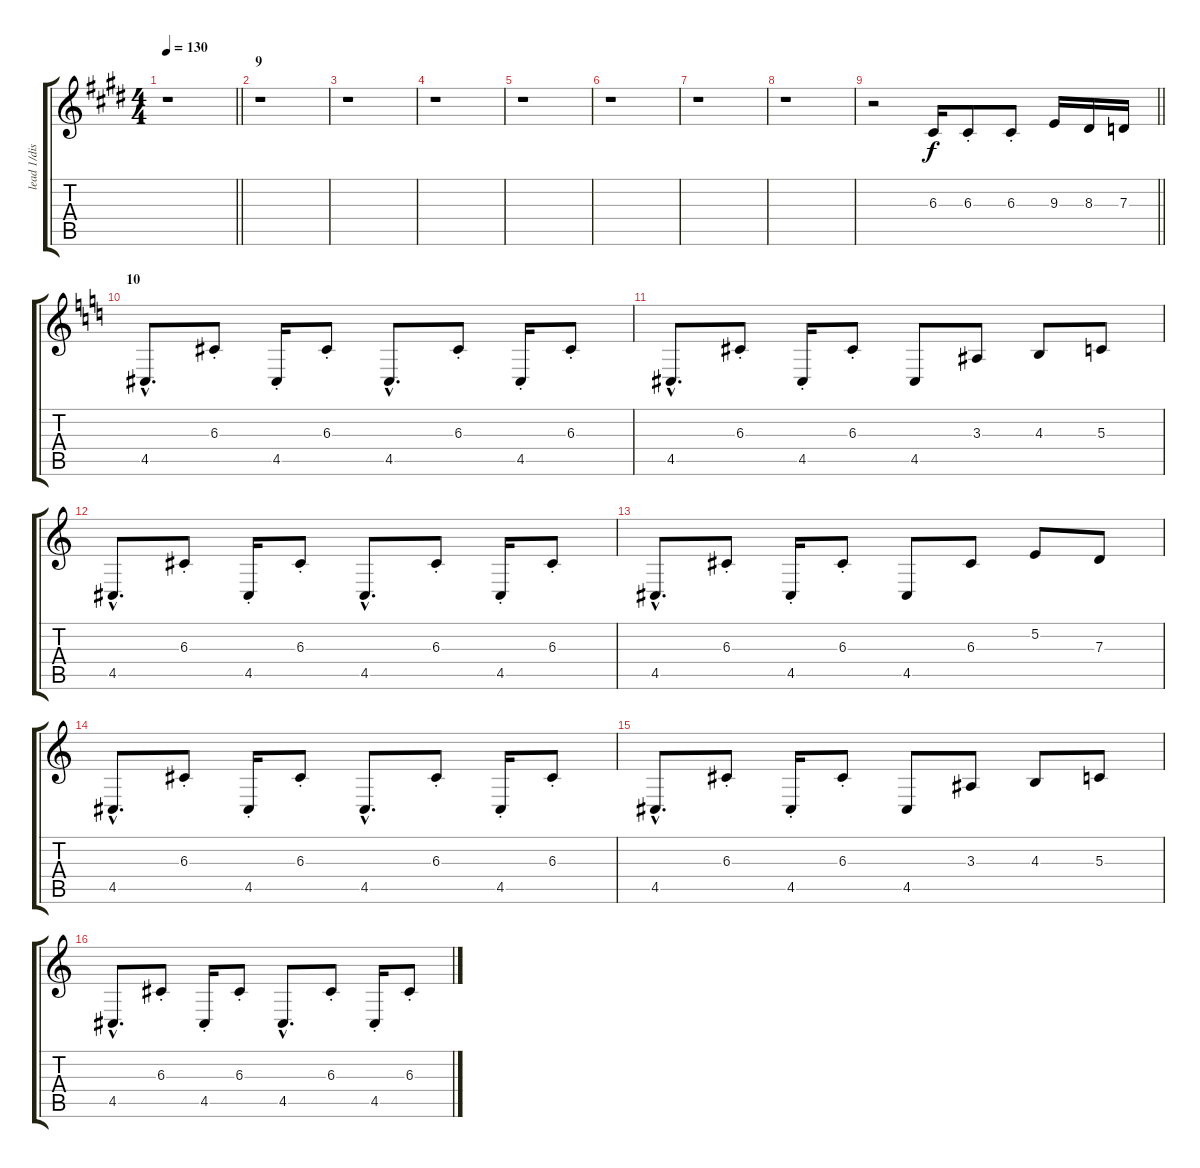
\track ("lead 1/distortion guitar" "lead 1/dis") {instrument lead5charang}
\staff {score tabs}
\tuning (E4 B3 G3 D3 A2 E2) {hide}
\ts (4 4)
\tempo 130
\clef g2
\barLineRight lightlight
\ks e
r.1{dy f} |
\section ("" "9")
r.1 |
r.1 |
r.1 |
r.1 |
r.1 |
r.1 |
r.1 |
\barLineRight lightlight
r.2 6.3.16{volume 13} 6.3{st}.8 6.3{st}.8 9.3.16 8.3.16 7.3.16 |
\section ("" "10")
\ks c
4.5{hac}.8{d volume 11} 6.3{st}.8 4.5{st}.16 6.3{st}.8 4.5{hac}.8{d} 6.3{st}.8 4.5{st}.16 6.3{st}.8 |
4.5{hac}.8{d} 6.3{st}.8 4.5{st}.16 6.3{st}.8 4.5.8 3.3.8 4.3.8 5.3.8 |
4.5{hac}.8{d} 6.3{st}.8 4.5{st}.16 6.3{st}.8 4.5{hac}.8{d} 6.3{st}.8 4.5{st}.16 6.3{st}.8 |
4.5{hac}.8{d} 6.3{st}.8 4.5{st}.16 6.3{st}.8 4.5.8 6.3.8 5.2.8 7.3.8 |
4.5{hac}.8{d} 6.3{st}.8 4.5{st}.16 6.3{st}.8 4.5{hac}.8{d} 6.3{st}.8 4.5{st}.16 6.3{st}.8 |
4.5{hac}.8{d} 6.3{st}.8 4.5{st}.16 6.3{st}.8 4.5.8 3.3.8 4.3.8 5.3.8 |
4.5{hac}.8{d} 6.3{st}.8 4.5{st}.16 6.3{st}.8 4.5{hac}.8{d} 6.3{st}.8 4.5{st}.16 6.3{st}.8
